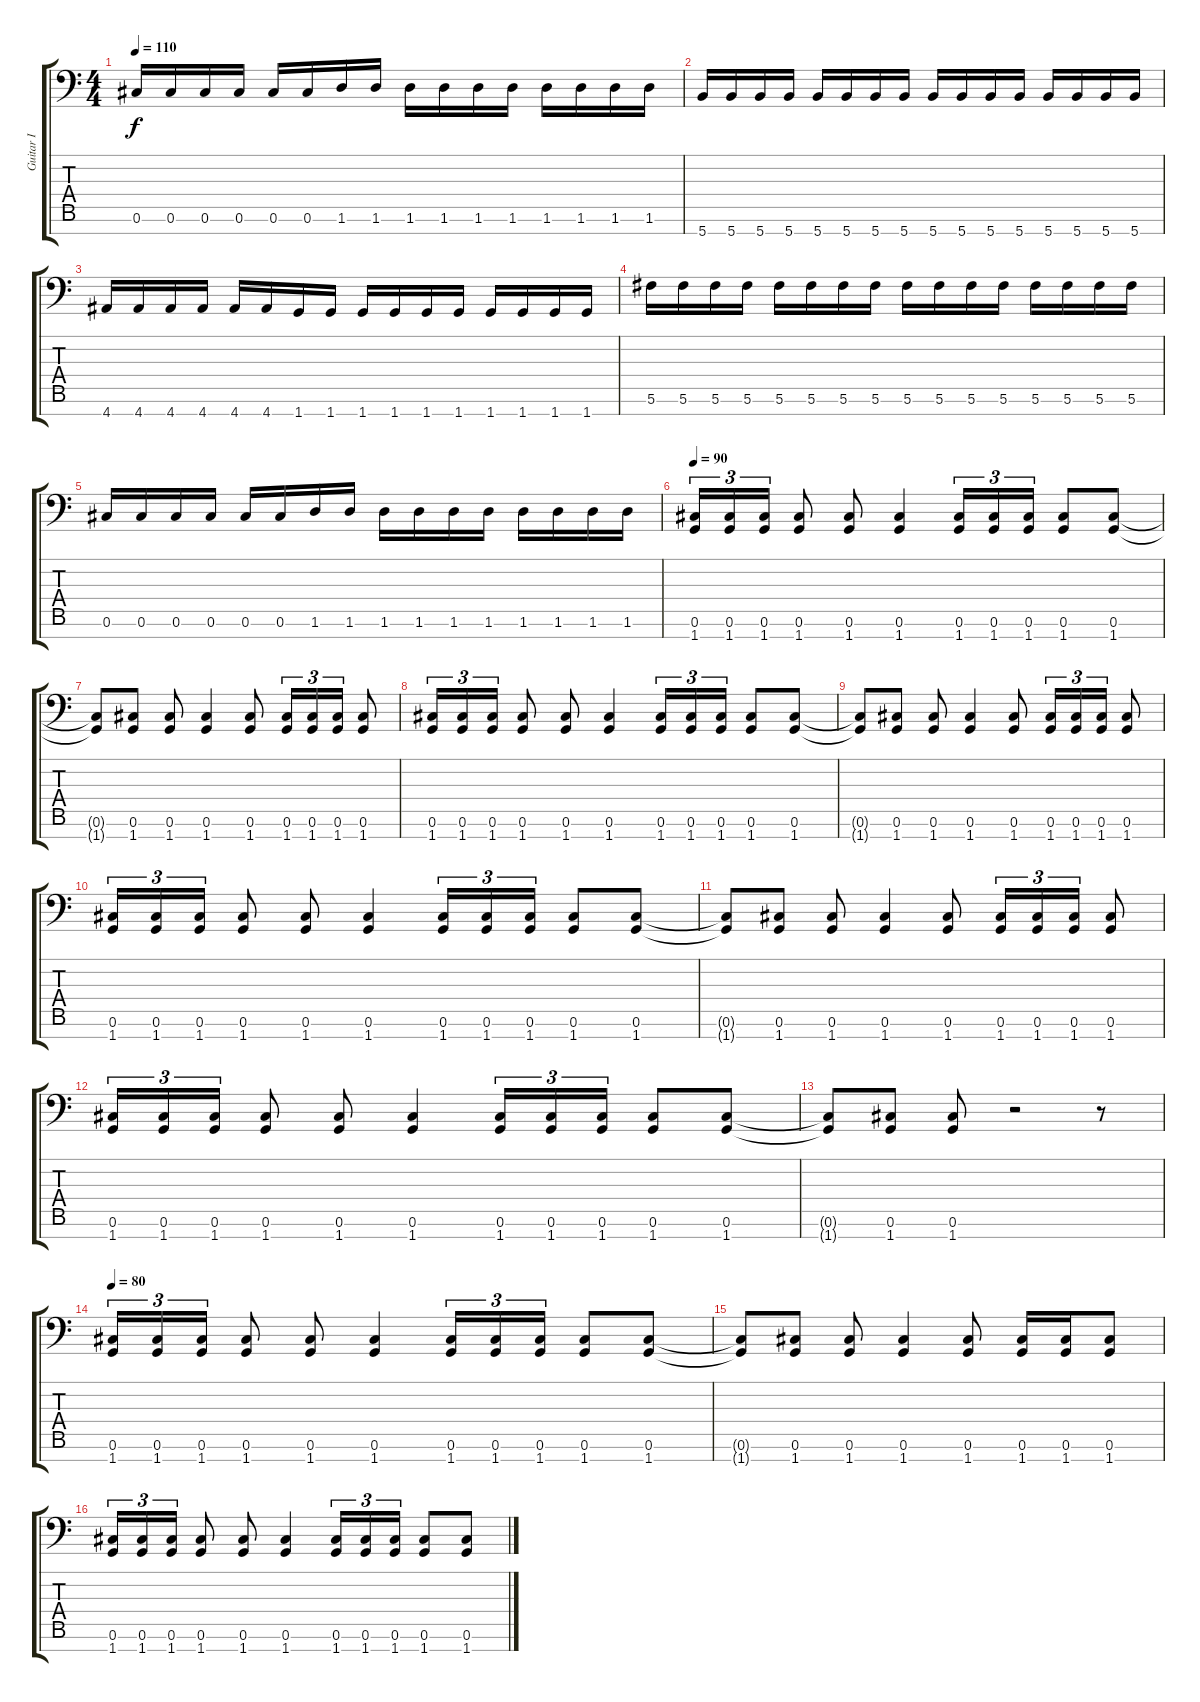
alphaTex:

\track ("Guitar I" "Guitar I") {instrument distortionguitar}
\staff {score tabs}
\tuning (Db4 Ab3 E3 B2 Gb2 Db2 Gb1) {hide}
\ts (4 4)
\tempo 110
\clef f4
\ks c
0.6.16{dy f} 0.6.16 0.6.16 0.6.16 0.6.16 0.6.16 1.6.16 1.6.16 1.6.16 1.6.16 1.6.16 1.6.16 1.6.16 1.6.16 1.6.16 1.6.16 |
5.7.16 5.7.16 5.7.16 5.7.16 5.7.16 5.7.16 5.7.16 5.7.16 5.7.16 5.7.16 5.7.16 5.7.16 5.7.16 5.7.16 5.7.16 5.7.16 |
4.7.16 4.7.16 4.7.16 4.7.16 4.7.16 4.7.16 1.7.16 1.7.16 1.7.16 1.7.16 1.7.16 1.7.16 1.7.16 1.7.16 1.7.16 1.7.16 |
5.6.16 5.6.16 5.6.16 5.6.16 5.6.16 5.6.16 5.6.16 5.6.16 5.6.16 5.6.16 5.6.16 5.6.16 5.6.16 5.6.16 5.6.16 5.6.16 |
0.6.16 0.6.16 0.6.16 0.6.16 0.6.16 0.6.16 1.6.16 1.6.16 1.6.16 1.6.16 1.6.16 1.6.16 1.6.16 1.6.16 1.6.16 1.6.16 |
\tempo 90
(0.6 1.7).16{tu (3 2)} (0.6 1.7).16{tu (3 2)} (0.6 1.7).16{tu (3 2)} (0.6 1.7).8 (0.6 1.7).8 (0.6 1.7).4 (0.6 1.7).16{tu (3 2)} (0.6 1.7).16{tu (3 2)} (0.6 1.7).16{tu (3 2)} (0.6 1.7).8 (0.6 1.7).8 |
(0.6{t} 1.7{t}).8 (0.6 1.7).8 (0.6 1.7).8 (0.6 1.7).4 (0.6 1.7).8 (0.6 1.7).16{tu (3 2)} (0.6 1.7).16{tu (3 2)} (0.6 1.7).16{tu (3 2)} (0.6 1.7).8 |
(0.6 1.7).16{tu (3 2)} (0.6 1.7).16{tu (3 2)} (0.6 1.7).16{tu (3 2)} (0.6 1.7).8 (0.6 1.7).8 (0.6 1.7).4 (0.6 1.7).16{tu (3 2)} (0.6 1.7).16{tu (3 2)} (0.6 1.7).16{tu (3 2)} (0.6 1.7).8 (0.6 1.7).8 |
(0.6{t} 1.7{t}).8 (0.6 1.7).8 (0.6 1.7).8 (0.6 1.7).4 (0.6 1.7).8 (0.6 1.7).16{tu (3 2)} (0.6 1.7).16{tu (3 2)} (0.6 1.7).16{tu (3 2)} (0.6 1.7).8 |
(0.6 1.7).16{tu (3 2)} (0.6 1.7).16{tu (3 2)} (0.6 1.7).16{tu (3 2)} (0.6 1.7).8 (0.6 1.7).8 (0.6 1.7).4 (0.6 1.7).16{tu (3 2)} (0.6 1.7).16{tu (3 2)} (0.6 1.7).16{tu (3 2)} (0.6 1.7).8 (0.6 1.7).8 |
(0.6{t} 1.7{t}).8 (0.6 1.7).8 (0.6 1.7).8 (0.6 1.7).4 (0.6 1.7).8 (0.6 1.7).16{tu (3 2)} (0.6 1.7).16{tu (3 2)} (0.6 1.7).16{tu (3 2)} (0.6 1.7).8 |
(0.6 1.7).16{tu (3 2)} (0.6 1.7).16{tu (3 2)} (0.6 1.7).16{tu (3 2)} (0.6 1.7).8 (0.6 1.7).8 (0.6 1.7).4 (0.6 1.7).16{tu (3 2)} (0.6 1.7).16{tu (3 2)} (0.6 1.7).16{tu (3 2)} (0.6 1.7).8 (0.6 1.7).8 |
(0.6{t} 1.7{t}).8 (0.6 1.7).8 (0.6 1.7).8 r.2 r.8 |
\tempo 80
(0.6 1.7).16{tu (3 2)} (0.6 1.7).16{tu (3 2)} (0.6 1.7).16{tu (3 2)} (0.6 1.7).8 (0.6 1.7).8 (0.6 1.7).4 (0.6 1.7).16{tu (3 2)} (0.6 1.7).16{tu (3 2)} (0.6 1.7).16{tu (3 2)} (0.6 1.7).8 (0.6 1.7).8 |
(0.6{t} 1.7{t}).8 (0.6 1.7).8 (0.6 1.7).8 (0.6 1.7).4 (0.6 1.7).8 (0.6 1.7).16 (0.6 1.7).16 (0.6 1.7).8 |
(0.6 1.7).16{tu (3 2)} (0.6 1.7).16{tu (3 2)} (0.6 1.7).16{tu (3 2)} (0.6 1.7).8 (0.6 1.7).8 (0.6 1.7).4 (0.6 1.7).16{tu (3 2)} (0.6 1.7).16{tu (3 2)} (0.6 1.7).16{tu (3 2)} (0.6 1.7).8 (0.6 1.7).8
